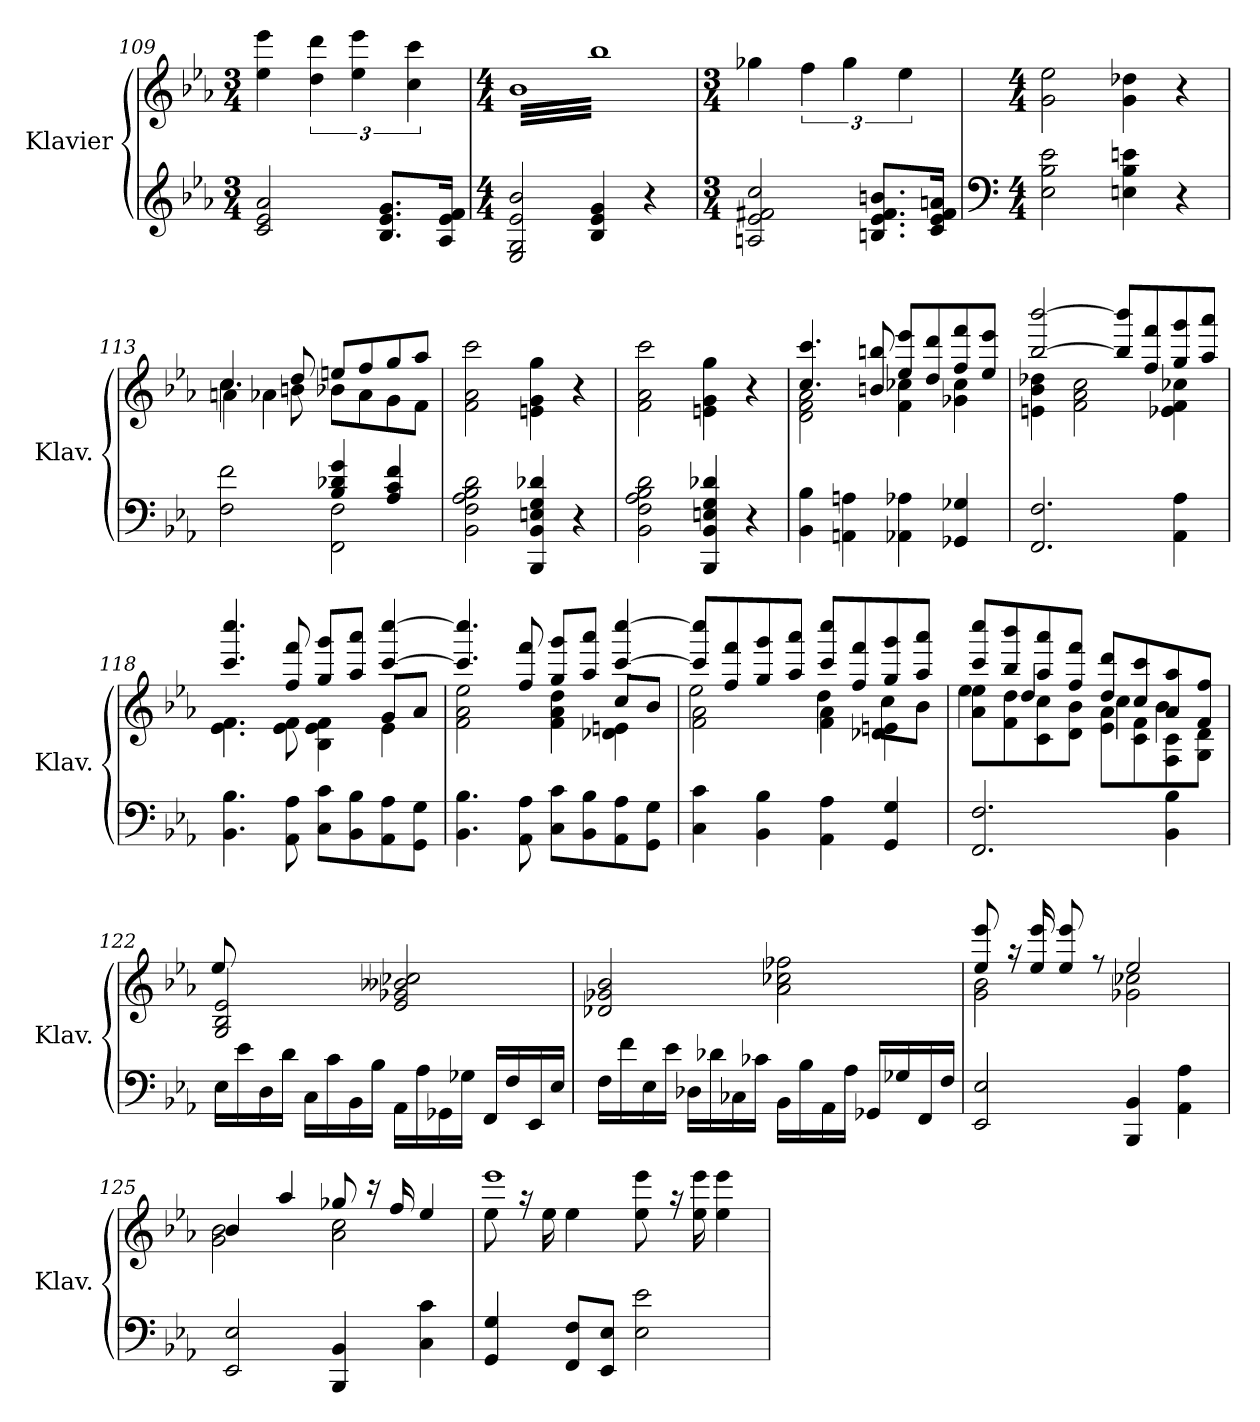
**kern	**kern
*part1	*part1
*staff2	*staff1
*I"Klavier	*
*I'Klav.	*
*clefG2	*clefG2
*k[b-e-a-]	*k[b-e-a-]
*M3/4	*M3/4
=109	=109
2c/ 2e-/ 2a-/	4ee-\ 4eee-\
.	6dd\ 6ddd\
.	6ee-\ 6eee-\
8.B-/ 8.e-/ 8.g/L	.
.	6cc\ 6ccc\
16A-/ 16e-/ 16f/Jk	.
=110	=110
*M4/4	*M4/4
*	*tremolo
2E-/ 2G/ 2e-/ 2b-/	32b-LLL
.	32bb-
.	32b-
.	32bb-
.	32b-
.	32bb-
.	32b-
.	32bb-
.	32b-
.	32bb-
.	32b-
.	32bb-
.	32b-
.	32bb-
.	32b-
.	32bb-
4B-/ 4e-/ 4g/	32b-
.	32bb-
.	32b-
.	32bb-
.	32b-
.	32bb-
.	32b-
.	32bb-
4r	32b-
.	32bb-
.	32b-
.	32bb-
.	32b-
.	32bb-
.	32b-
.	32bb-JJJ
*	*Xtremolo
=111	=111
*M3/4	*M3/4
2An/ 2e-/ 2f#X/ 2cc/	4gg-X\
.	.
.	.
.	.
.	.
.	.
.	.
.	.
.	6ff\
.	.
.	.
.	.
.	.
.	.
.	6gg-\
.	.
.	.
8.Bn/ 8.e-/ 8.f#/ 8.bn/L	.
.	6ee-\
16c/ 16e-/ 16f#/ 16an/Jk	.
!!LO:LB:g=z
=112	=112
*clefF4	*
*M4/4	*M4/4
2E-\ 2B-\ 2e-\	2g\ 2ee-\
4En\ 4B-\ 4en\	4g\ 4dd-X\
4r	4r
=113	=113
*^	*^
*	*	*	*^
2F\ 2f\	2ryy	4.cc/	4.cc\	4an\
.	.	.	.	4a-X\
.	.	8dd/	8bn\	.
2FF\ 2F\	4B-/ 4d-X/ 4g/	8een/L	8b-X\L	2ryy
.	.	8ff/	8a-\	.
.	4A-/ 4c/ 4f/	8gg/	8g\	.
.	.	8aa-/J	8f\J	.
*v	*v	*	*	*
*	*v	*v	*v
=114	=114
2BB-\ 2F\ 2A-\ 2B-\ 2d\	2f\ 2a-\ 2ccc\
4BBB-/ 4BB-/ 4En/ 4G/ 4d-X/	4en\ 4g\ 4gg\
4r	4r
=115	=115
2BB-\ 2F\ 2A-\ 2B-\ 2d\	2f\ 2a-\ 2ccc\
4BBB-/ 4BB-/ 4En/ 4G/ 4d-X/	4en\ 4g\ 4gg\
4r	4r
=116	=116
*	*^
4BB-\ 4B-\	4.cc/ 4.ccc/	2d\ 2f\ 2a-\
4AAn\ 4An\	.	.
.	8bn/ 8bbn/	.
4AA-X\ 4A-X\	8ee-/ 8eee-/L	4f\ 4cc-X\
.	8dd/ 8ddd/	.
4GG-X/ 4G-X/	8ff/ 8fff/	4g-X\ 4cc-\
.	8ee-/ 8eee-/J	.
=117	=117	=117
2.FF/ 2.F/	[2bb-/ [2bbb-/	4en\ 4b-\ 4dd-X\
.	.	2f\ 2a-\ 2cc\
.	8bb-/] 8bbb-/]L	.
.	8ff/ 8fff/	.
4AA-\ 4A-\	8gg/ 8ggg/	4e-X\ 4f\ 4cc-X\
.	8aa-/ 8aaa-/J	.
=118	=118	=118
*	*	*^
4.BB-\ 4.B-\	4.ccc/ 4.cccc/	4.e-\ 4.f\	2.ryy
8AA-\ 8A-\	8ff/ 8fff/	8e-\ 8f\	.
8C\ 8c\L	8gg/ 8ggg/L	4B-\ 4e-\ 4f\	.
8BB-\ 8B-\	8aa-/ 8aaa-/J	.	.
8AA-\ 8A-\	[4ccc/ [4cccc/	4e-\	8g/L
8GG\ 8G\J	.	.	8a-/J
=119	=119	=119	=119
4.BB-\ 4.B-\	4.ccc/] 4.cccc/]	2f\ 2a-\ 2ee-\	2.ryy
8AA-\ 8A-\	8ff/ 8fff/	.	.
8C\ 8c\L	8gg/ 8ggg/L	4f\ 4a-\ 4dd\	.
8BB-\ 8B-\	8aa-/ 8aaa-/J	.	.
8AA-\ 8A-\	[4ccc/ [4cccc/	4d-X\ 4en\	8cc/L
8GG\ 8G\J	.	.	8b-/J
!!LO:LB:g=z	!!	!!
=120	=120	=120	=120
4C\ 4c\	8ccc/] 8cccc/]L	2f\ 2a-\	2ee-\
.	8ff/ 8fff/	.	.
4BB-\ 4B-\	8gg/ 8ggg/	.	.
.	8aa-/ 8aaa-/J	.	.
4AA-\ 4A-\	8ccc/ 8cccc/L	4f\ 4a-\	4dd\
.	8ff/ 8fff/	.	.
4GG/ 4G/	8gg/ 8ggg/	4d-X\ 4en\	8cc\L
.	8aa-/ 8aaa-/J	.	8b-\J
=121	=121	=121	=121
2.FF/ 2.F/	8ccc/ 8cccc/L	8a-\ 8ee-\L	4ee-\
.	8bb-/ 8bbb-/	8f\ 8dd\	.
.	8aa-/ 8aaa-/	8c\ 8cc\	4dd/
.	8ff/ 8fff/J	8d\ 8b-\J	.
.	8dd/ 8ddd/L	8e-\ 8a-\L	4cc\
.	8cc/ 8ccc/	8c\ 8f\	.
4BB-\ 4B-\	8a-/ 8aa-/	8F\ 8c\	4b-\
.	8f/ 8ff/J	8G\ 8d\J	.
*	*	*v	*v
=122	=122	=122
16E-\LL	2G/ 2B-/ 2e-/	8ee-/
16e-\	.	.
16D\	.	2..ryy
16d\JJ	.	.
16C\LL	.	.
16c\	.	.
16BB-\	.	.
16B-\JJ	.	.
16AA-\LL	2e-/ 2g-X/ 2b--X/ 2cc-X/	.
16A-\	.	.
16GG-X\	.	.
16G-X\JJ	.	.
16FF/LL	.	.
16F/	.	.
16EE-/	.	.
16E-/JJ	.	.
*	*v	*v
=123	=123
16F\LL	2d-X/ 2g-X/ 2b-/
16f\	.
16E-\	.
16e-\JJ	.
16D-X\LL	.
16d-X\	.
16C-X\	.
16c-X\JJ	.
16BB-\LL	2a-\ 2cc-X\ 2ff-X\
16B-\	.
16AA-\	.
16A-\JJ	.
16GG-X/LL	.
16G-X/	.
16FF/	.
16F/JJ	.
=124	=124
*	*^
2EE-/ 2E-/	8ee-/ 8eee-/	2g\ 2b-\
.	16r	.
.	16ee-/ 16eee-/	.
.	8ee-/ 8eee-/	.
.	8r	.
4BBB-/ 4BB-/	2ee-/	2g-X\ 2cc-X\
4AA-\ 4A-\	.	.
!!LO:LB:g=z	!!
=125	=125	=125
2EE-/ 2E-/	4b-/	2g\ 2b-\
.	4aa-/	.
4BBB-/ 4BB-/	8gg-X/	2a-\ 2cc\
.	16r	.
.	16ff/	.
4C\ 4c\	4ee-/	.
=126	=126	=126
4GG/ 4G/	1eee-	8ee-\
.	.	16raa
.	.	16ee-\
8FF/ 8F/L	.	4ee-\
8EE-/ 8E-/J	.	.
2E-\ 2e-\	.	8ee-\ 8eee-\
.	.	16raa
.	.	16ee-\ 16eee-\
.	.	4ee-\ 4eee-\
*	*v	*v
=	=
*-	*-
